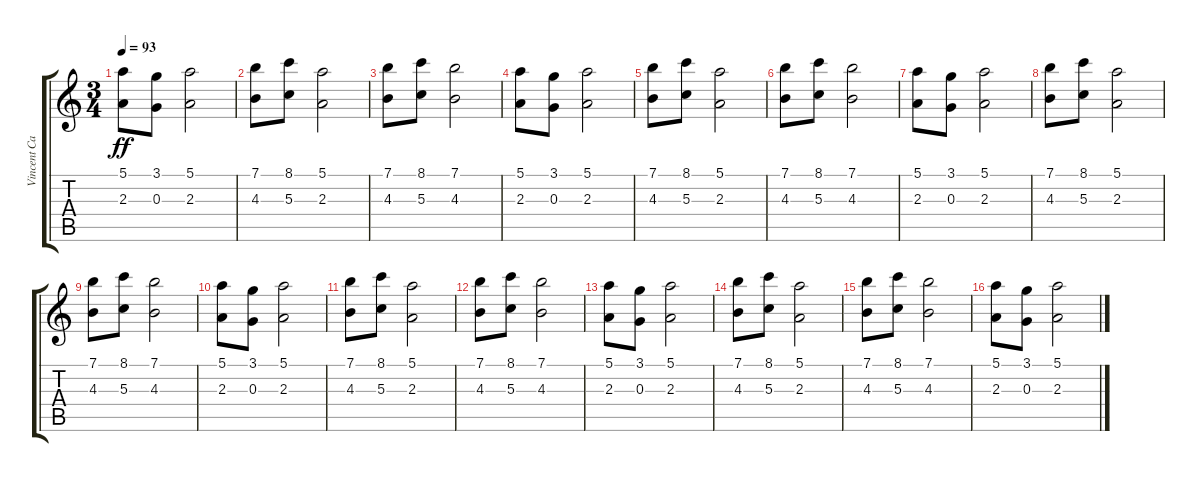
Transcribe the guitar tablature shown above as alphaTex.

\track ("Vincent Cavanagh (Electric Guitar)" "Vincent Ca") {instrument distortionguitar}
\staff {score tabs}
\tuning (E4 B3 G3 D3 A2 E2) {hide}
\ts (3 4)
\tempo 93
\clef g2
\ks c
(5.1 2.3).8{dy ff} (3.1 0.3).8 (5.1 2.3).2 |
(7.1 4.3).8 (8.1 5.3).8 (5.1 2.3).2 |
(7.1 4.3).8 (8.1 5.3).8 (7.1 4.3).2 |
(5.1 2.3).8 (3.1 0.3).8 (5.1 2.3).2 |
(7.1 4.3).8 (8.1 5.3).8 (5.1 2.3).2 |
(7.1 4.3).8 (8.1 5.3).8 (7.1 4.3).2 |
(5.1 2.3).8 (3.1 0.3).8 (5.1 2.3).2 |
(7.1 4.3).8 (8.1 5.3).8 (5.1 2.3).2 |
(7.1 4.3).8 (8.1 5.3).8 (7.1 4.3).2 |
(5.1 2.3).8 (3.1 0.3).8 (5.1 2.3).2 |
(7.1 4.3).8 (8.1 5.3).8 (5.1 2.3).2 |
(7.1 4.3).8 (8.1 5.3).8 (7.1 4.3).2 |
(5.1 2.3).8 (3.1 0.3).8 (5.1 2.3).2 |
(7.1 4.3).8 (8.1 5.3).8 (5.1 2.3).2 |
(7.1 4.3).8 (8.1 5.3).8 (7.1 4.3).2 |
(5.1 2.3).8 (3.1 0.3).8 (5.1 2.3).2
